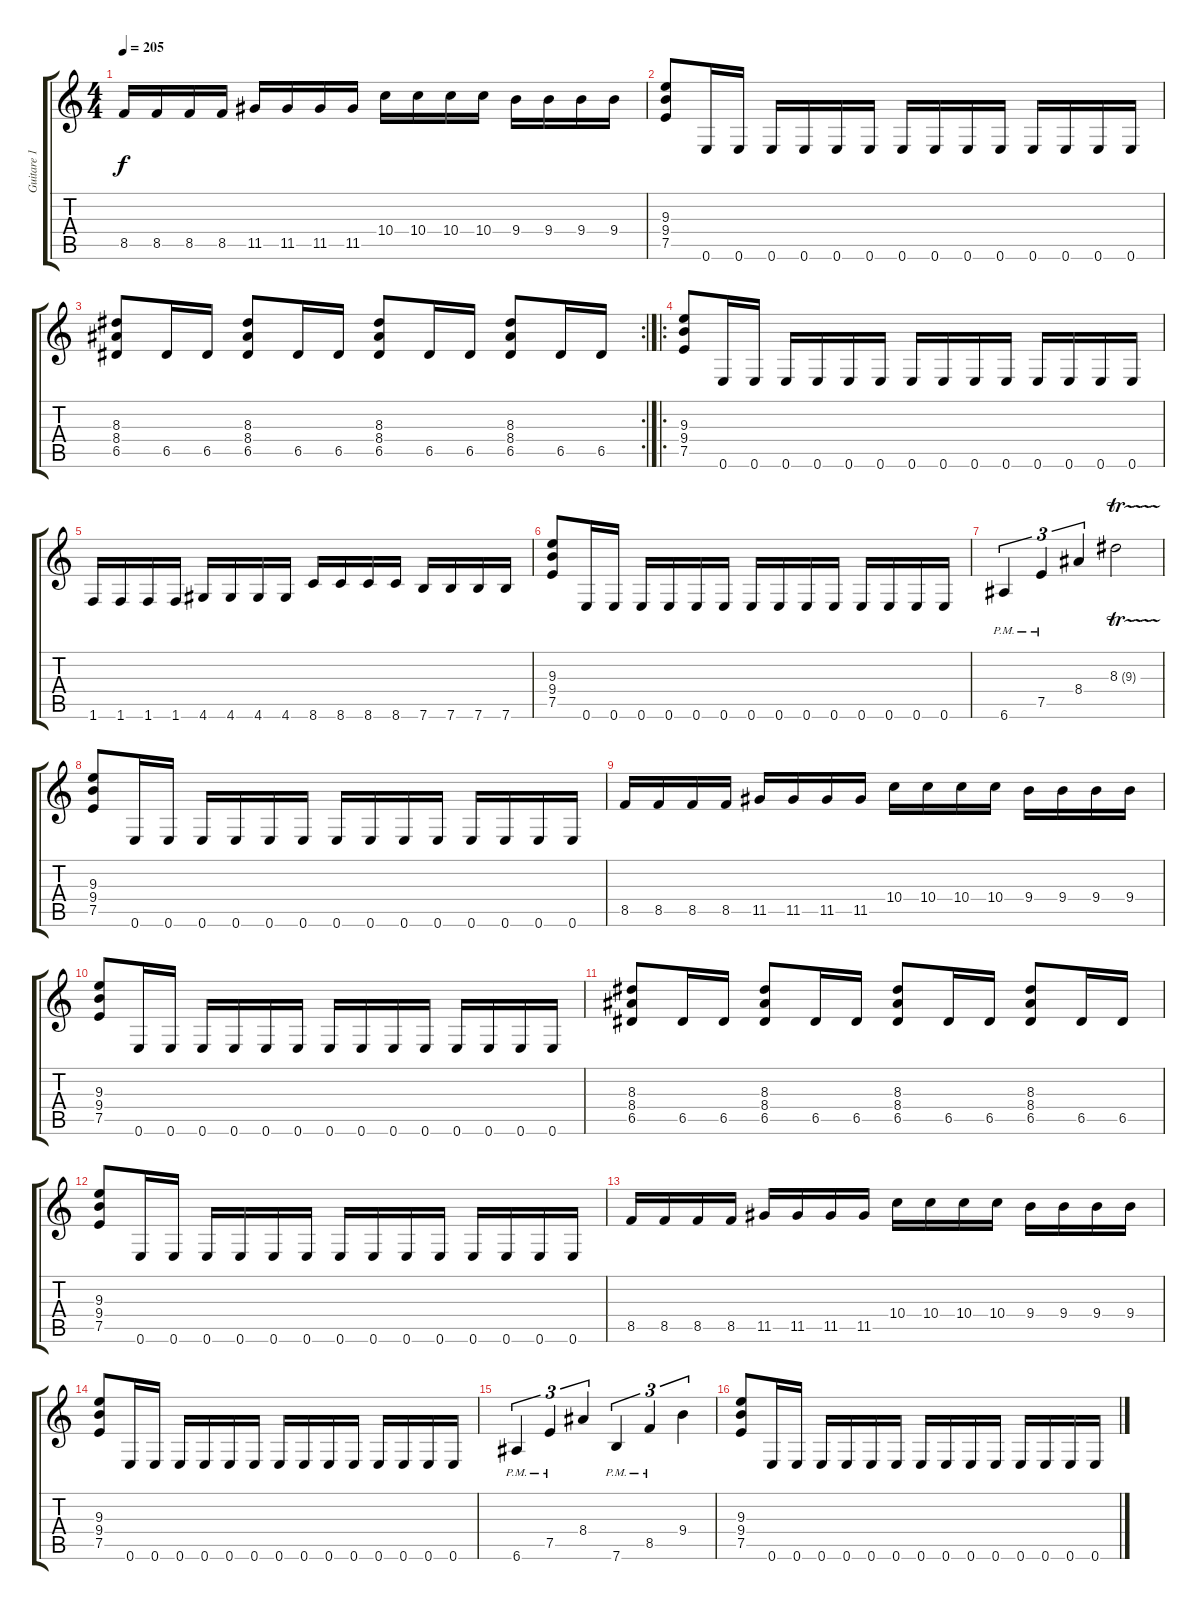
\track ("Guitare 1" "Guitare 1") {instrument distortionguitar}
\staff {score tabs}
\tuning (E4 B3 G3 D3 A2 E2) {hide}
\ts (4 4)
\tempo 205
\clef g2
\ks c
8.5.16{dy f} 8.5.16 8.5.16 8.5.16 11.5.16 11.5.16 11.5.16 11.5.16 10.4.16 10.4.16 10.4.16 10.4.16 9.4.16 9.4.16 9.4.16 9.4.16 |
(9.3 9.4 7.5).8 0.6.16 0.6.16 0.6.16 0.6.16 0.6.16 0.6.16 0.6.16 0.6.16 0.6.16 0.6.16 0.6.16 0.6.16 0.6.16 0.6.16 |
\rc 2
(8.3 8.4 6.5).8 6.5.16 6.5.16 (8.3 8.4 6.5).8 6.5.16 6.5.16 (8.3 8.4 6.5).8 6.5.16 6.5.16 (8.3 8.4 6.5).8 6.5.16 6.5.16 |
\ro
(9.3 9.4 7.5).8 0.6.16 0.6.16 0.6.16 0.6.16 0.6.16 0.6.16 0.6.16 0.6.16 0.6.16 0.6.16 0.6.16 0.6.16 0.6.16 0.6.16 |
1.6.16 1.6.16 1.6.16 1.6.16 4.6.16 4.6.16 4.6.16 4.6.16 8.6.16 8.6.16 8.6.16 8.6.16 7.6.16 7.6.16 7.6.16 7.6.16 |
(9.3 9.4 7.5).8 0.6.16 0.6.16 0.6.16 0.6.16 0.6.16 0.6.16 0.6.16 0.6.16 0.6.16 0.6.16 0.6.16 0.6.16 0.6.16 0.6.16 |
6.6{pm}.4{tu (3 2)} 7.5{pm}.4{tu (3 2)} 8.4.4{tu (3 2)} 8.3{tr (9 16)}.2 |
(9.3 9.4 7.5).8 0.6.16 0.6.16 0.6.16 0.6.16 0.6.16 0.6.16 0.6.16 0.6.16 0.6.16 0.6.16 0.6.16 0.6.16 0.6.16 0.6.16 |
8.5.16 8.5.16 8.5.16 8.5.16 11.5.16 11.5.16 11.5.16 11.5.16 10.4.16 10.4.16 10.4.16 10.4.16 9.4.16 9.4.16 9.4.16 9.4.16 |
(9.3 9.4 7.5).8 0.6.16 0.6.16 0.6.16 0.6.16 0.6.16 0.6.16 0.6.16 0.6.16 0.6.16 0.6.16 0.6.16 0.6.16 0.6.16 0.6.16 |
(8.3 8.4 6.5).8 6.5.16 6.5.16 (8.3 8.4 6.5).8 6.5.16 6.5.16 (8.3 8.4 6.5).8 6.5.16 6.5.16 (8.3 8.4 6.5).8 6.5.16 6.5.16 |
(9.3 9.4 7.5).8 0.6.16 0.6.16 0.6.16 0.6.16 0.6.16 0.6.16 0.6.16 0.6.16 0.6.16 0.6.16 0.6.16 0.6.16 0.6.16 0.6.16 |
8.5.16 8.5.16 8.5.16 8.5.16 11.5.16 11.5.16 11.5.16 11.5.16 10.4.16 10.4.16 10.4.16 10.4.16 9.4.16 9.4.16 9.4.16 9.4.16 |
(9.3 9.4 7.5).8 0.6.16 0.6.16 0.6.16 0.6.16 0.6.16 0.6.16 0.6.16 0.6.16 0.6.16 0.6.16 0.6.16 0.6.16 0.6.16 0.6.16 |
6.6{pm}.4{tu (3 2)} 7.5{pm}.4{tu (3 2)} 8.4.4{tu (3 2)} 7.6{pm}.4{tu (3 2)} 8.5{pm}.4{tu (3 2)} 9.4.4{tu (3 2)} |
(9.3 9.4 7.5).8 0.6.16 0.6.16 0.6.16 0.6.16 0.6.16 0.6.16 0.6.16 0.6.16 0.6.16 0.6.16 0.6.16 0.6.16 0.6.16 0.6.16
